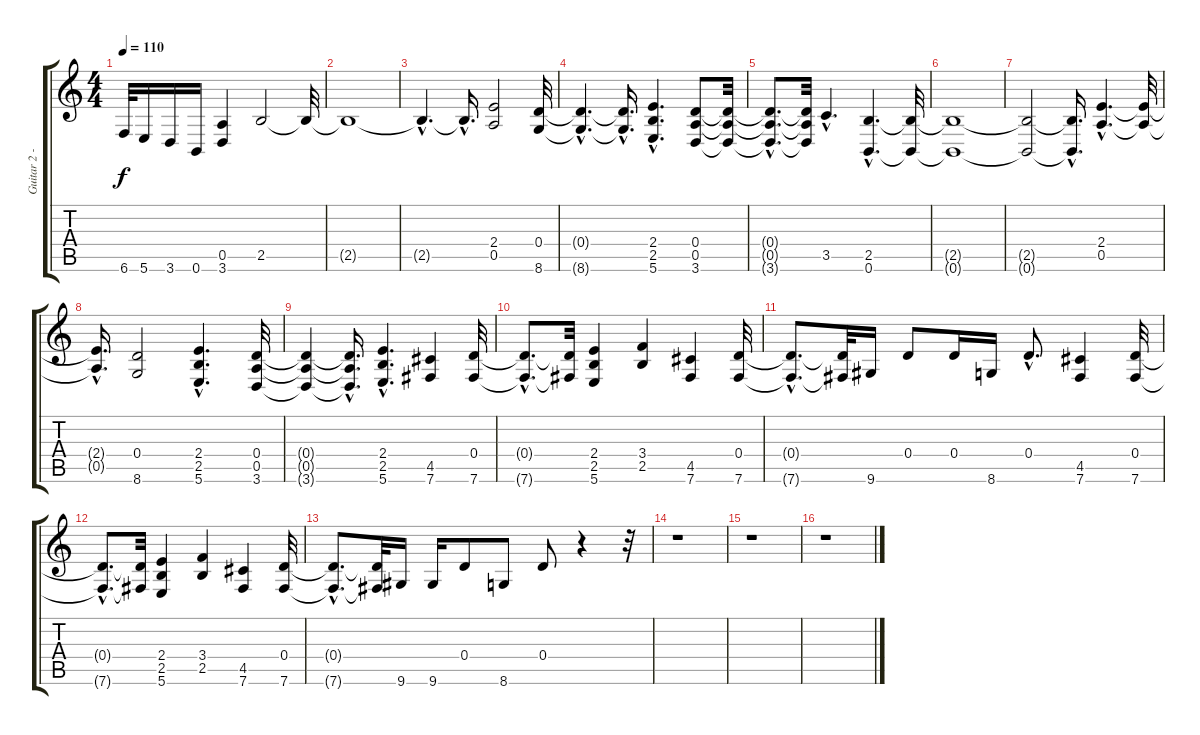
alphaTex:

\track ("Guitar 2 - Petrucci" "Guitar 2 -") {instrument distortionguitar}
\staff {score tabs}
\tuning (E4 B3 G3 D3 A2 B1) {hide}
\ts (4 4)
\tempo 110
\clef g2
\ks c
6.6{t}.32{dy f} 5.6.16 3.6.16 0.6.16 (0.5 3.6).4 2.5.2 2.5{t}.32 |
2.5{t}.1 |
2.5{hac t}.4{d} 2.5{hac t}.16{d} (2.4 0.5).2 (0.4 8.6).32 |
(0.4{hac t} 8.6{hac t}).4{d} (0.4{hac t} 8.6{hac t}).16{d} (2.4{hac} 2.5{hac} 5.6{hac}).4{d} (0.4 0.5 3.6).8 (0.4{t} 0.5{t} 3.6{t}).32 |
(0.4{hac t} 0.5{hac t} 3.6{hac t}).8{d} (0.4{t} 0.5{t} 3.6{t}).32 3.5{hac}.4{d} (2.5{hac} 0.6{hac}).4{d} (2.5{t} 0.6{t}).32 |
(2.5{t} 0.6{t}).1 |
(2.5{t} 0.6{t}).2 (2.5{hac t} 0.6{hac t}).16{d} (2.4{hac} 0.5{hac}).4{d} (2.4{t} 0.5{t}).32 |
(2.4{hac t} 0.5{hac t}).16{d} (0.4 8.6).2 (2.4{hac} 2.5{hac} 5.6{hac}).4{d} (0.4 0.5 3.6).32 |
(0.4{t} 0.5{t} 3.6{t}).4 (0.4{hac t} 0.5{hac t} 3.6{hac t}).16{d} (2.4{hac} 2.5{hac} 5.6{hac}).4{d} (4.5 7.6).4 (0.4 7.6).32 |
(0.4{hac t} 7.6{hac t}).8{d} (0.4{t} 7.6{t}).32 (2.4 2.5 5.6).4 (3.4 2.5).4 (4.5 7.6).4 (0.4 7.6).32 |
(0.4{hac t} 7.6{hac t}).8{d} (0.4{t} 7.6{t}).32 9.6.16 0.4.8 0.4.16 8.6.16 0.4{hac}.8{d} (4.5 7.6).4 (0.4 7.6).32 |
(0.4{hac t} 7.6{hac t}).8{d} (0.4{t} 7.6{t}).32 (2.4 2.5 5.6).4 (3.4 2.5).4 (4.5 7.6).4 (0.4 7.6).32 |
(0.4{hac t} 7.6{hac t}).8{d} (0.4{t} 7.6{t}).32 9.6.16 9.6.16 0.4.8 8.6.8 0.4.8 r.4 r.32 |
r.1 |
r.1 |
r.1
